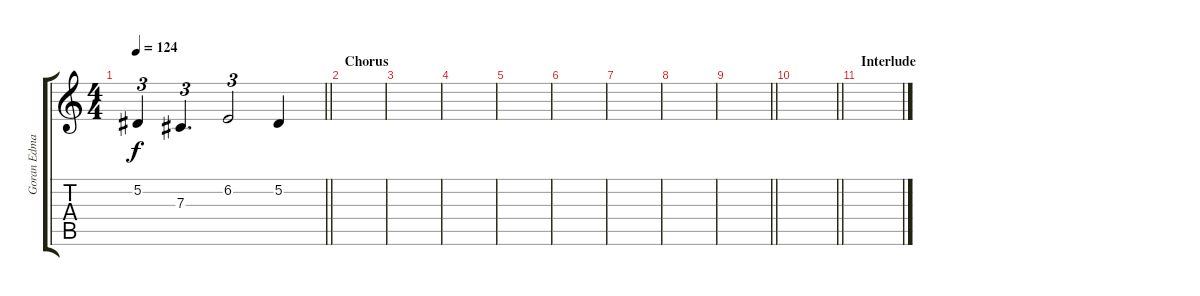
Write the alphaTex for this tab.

\track ("Goran Edman" "Goran Edma") {instrument choiraahs}
\staff {score tabs}
\tuning (Eb4 Bb3 Gb3 Db3 Ab2 Eb2) {hide}
\ts (4 4)
\tempo 124
\clef g2
\barLineRight lightlight
\ks c
5.2{t}.4{tu (3 2) dy f} 7.3.4{d tu (3 2)} 6.2.2{tu (3 2)} 5.2.4 |
\section ("" "Chorus")
|
|
|
|
|
|
|
\barLineRight lightlight
|
\barLineRight lightlight
|
\section ("" "Interlude")
